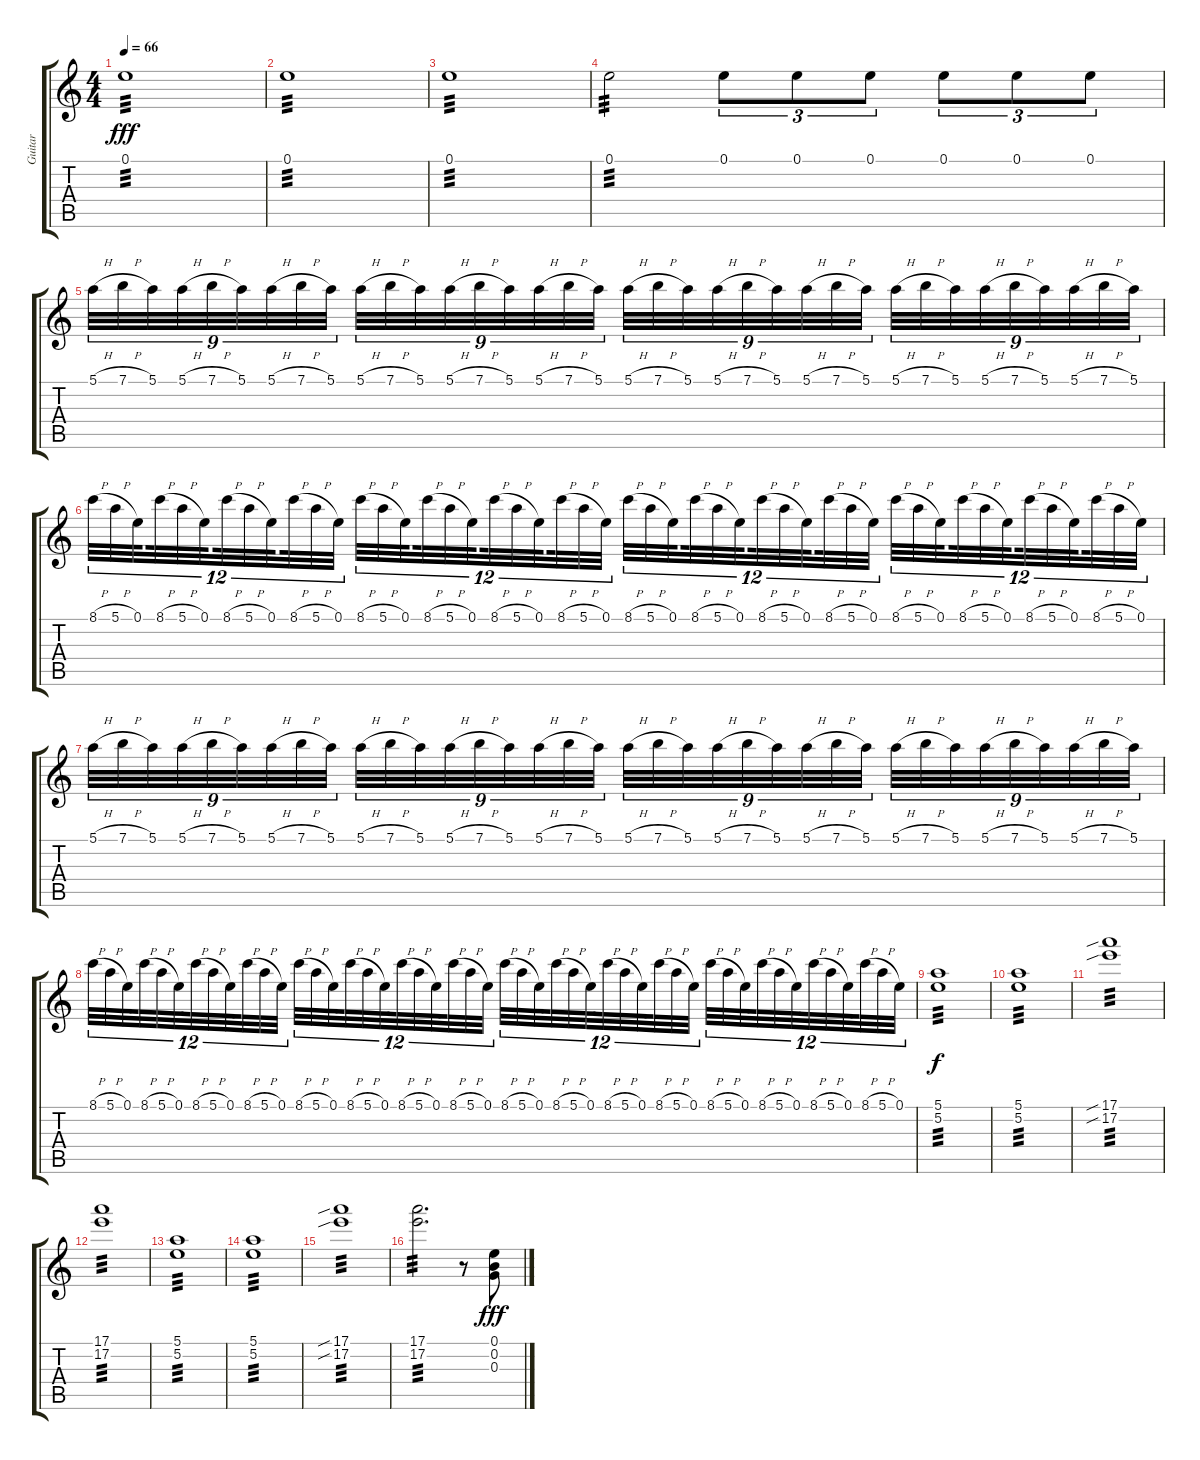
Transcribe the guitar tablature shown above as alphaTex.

\track ("Guitar" "Guitar") {instrument electricguitarjazz}
\staff {score tabs}
\tuning (E4 B3 G3 D3 A2 E2) {hide}
\ts (4 4)
\tempo 66
\clef g2
\ks c
0.1.1{tp 3 dy fff} |
0.1.1{tp 3} |
0.1.1{tp 3} |
0.1.2{tp 3} 0.1.8{tu (3 2)} 0.1.8{tu (3 2)} 0.1.8{tu (3 2)} 0.1.8{tu (3 2)} 0.1.8{tu (3 2)} 0.1.8{tu (3 2)} |
5.1{h}.32{tu (9 8)} 7.1{h}.32{tu (9 8)} 5.1.32{tu (9 8)} 5.1{h}.32{tu (9 8)} 7.1{h}.32{tu (9 8)} 5.1.32{tu (9 8)} 5.1{h}.32{tu (9 8)} 7.1{h}.32{tu (9 8)} 5.1.32{tu (9 8)} 5.1{h}.32{tu (9 8)} 7.1{h}.32{tu (9 8)} 5.1.32{tu (9 8)} 5.1{h}.32{tu (9 8)} 7.1{h}.32{tu (9 8)} 5.1.32{tu (9 8)} 5.1{h}.32{tu (9 8)} 7.1{h}.32{tu (9 8)} 5.1.32{tu (9 8)} 5.1{h}.32{tu (9 8)} 7.1{h}.32{tu (9 8)} 5.1.32{tu (9 8)} 5.1{h}.32{tu (9 8)} 7.1{h}.32{tu (9 8)} 5.1.32{tu (9 8)} 5.1{h}.32{tu (9 8)} 7.1{h}.32{tu (9 8)} 5.1.32{tu (9 8)} 5.1{h}.32{tu (9 8)} 7.1{h}.32{tu (9 8)} 5.1.32{tu (9 8)} 5.1{h}.32{tu (9 8)} 7.1{h}.32{tu (9 8)} 5.1.32{tu (9 8)} 5.1{h}.32{tu (9 8)} 7.1{h}.32{tu (9 8)} 5.1.32{tu (9 8)} |
8.1{h}.32{tu (12 8)} 5.1{h}.32{tu (12 8)} 0.1.32{tu (12 8) beam splitsecondary} 8.1{h}.32{tu (12 8)} 5.1{h}.32{tu (12 8)} 0.1.32{tu (12 8) beam splitsecondary} 8.1{h}.32{tu (12 8)} 5.1{h}.32{tu (12 8)} 0.1.32{tu (12 8) beam splitsecondary} 8.1{h}.32{tu (12 8)} 5.1{h}.32{tu (12 8)} 0.1.32{tu (12 8)} 8.1{h}.32{tu (12 8)} 5.1{h}.32{tu (12 8)} 0.1.32{tu (12 8) beam splitsecondary} 8.1{h}.32{tu (12 8)} 5.1{h}.32{tu (12 8)} 0.1.32{tu (12 8) beam splitsecondary} 8.1{h}.32{tu (12 8)} 5.1{h}.32{tu (12 8)} 0.1.32{tu (12 8) beam splitsecondary} 8.1{h}.32{tu (12 8)} 5.1{h}.32{tu (12 8)} 0.1.32{tu (12 8)} 8.1{h}.32{tu (12 8)} 5.1{h}.32{tu (12 8)} 0.1.32{tu (12 8) beam splitsecondary} 8.1{h}.32{tu (12 8)} 5.1{h}.32{tu (12 8)} 0.1.32{tu (12 8) beam splitsecondary} 8.1{h}.32{tu (12 8)} 5.1{h}.32{tu (12 8)} 0.1.32{tu (12 8) beam splitsecondary} 8.1{h}.32{tu (12 8)} 5.1{h}.32{tu (12 8)} 0.1.32{tu (12 8)} 8.1{h}.32{tu (12 8)} 5.1{h}.32{tu (12 8)} 0.1.32{tu (12 8) beam splitsecondary} 8.1{h}.32{tu (12 8)} 5.1{h}.32{tu (12 8)} 0.1.32{tu (12 8) beam splitsecondary} 8.1{h}.32{tu (12 8)} 5.1{h}.32{tu (12 8)} 0.1.32{tu (12 8) beam splitsecondary} 8.1{h}.32{tu (12 8)} 5.1{h}.32{tu (12 8)} 0.1.32{tu (12 8)} |
5.1{h}.32{tu (9 8)} 7.1{h}.32{tu (9 8)} 5.1.32{tu (9 8)} 5.1{h}.32{tu (9 8)} 7.1{h}.32{tu (9 8)} 5.1.32{tu (9 8)} 5.1{h}.32{tu (9 8)} 7.1{h}.32{tu (9 8)} 5.1.32{tu (9 8)} 5.1{h}.32{tu (9 8)} 7.1{h}.32{tu (9 8)} 5.1.32{tu (9 8)} 5.1{h}.32{tu (9 8)} 7.1{h}.32{tu (9 8)} 5.1.32{tu (9 8)} 5.1{h}.32{tu (9 8)} 7.1{h}.32{tu (9 8)} 5.1.32{tu (9 8)} 5.1{h}.32{tu (9 8)} 7.1{h}.32{tu (9 8)} 5.1.32{tu (9 8)} 5.1{h}.32{tu (9 8)} 7.1{h}.32{tu (9 8)} 5.1.32{tu (9 8)} 5.1{h}.32{tu (9 8)} 7.1{h}.32{tu (9 8)} 5.1.32{tu (9 8)} 5.1{h}.32{tu (9 8)} 7.1{h}.32{tu (9 8)} 5.1.32{tu (9 8)} 5.1{h}.32{tu (9 8)} 7.1{h}.32{tu (9 8)} 5.1.32{tu (9 8)} 5.1{h}.32{tu (9 8)} 7.1{h}.32{tu (9 8)} 5.1.32{tu (9 8)} |
8.1{h}.32{tu (12 8)} 5.1{h}.32{tu (12 8)} 0.1.32{tu (12 8) beam splitsecondary} 8.1{h}.32{tu (12 8)} 5.1{h}.32{tu (12 8)} 0.1.32{tu (12 8) beam splitsecondary} 8.1{h}.32{tu (12 8)} 5.1{h}.32{tu (12 8)} 0.1.32{tu (12 8) beam splitsecondary} 8.1{h}.32{tu (12 8)} 5.1{h}.32{tu (12 8)} 0.1.32{tu (12 8)} 8.1{h}.32{tu (12 8)} 5.1{h}.32{tu (12 8)} 0.1.32{tu (12 8) beam splitsecondary} 8.1{h}.32{tu (12 8)} 5.1{h}.32{tu (12 8)} 0.1.32{tu (12 8) beam splitsecondary} 8.1{h}.32{tu (12 8)} 5.1{h}.32{tu (12 8)} 0.1.32{tu (12 8) beam splitsecondary} 8.1{h}.32{tu (12 8)} 5.1{h}.32{tu (12 8)} 0.1.32{tu (12 8)} 8.1{h}.32{tu (12 8)} 5.1{h}.32{tu (12 8)} 0.1.32{tu (12 8) beam splitsecondary} 8.1{h}.32{tu (12 8)} 5.1{h}.32{tu (12 8)} 0.1.32{tu (12 8) beam splitsecondary} 8.1{h}.32{tu (12 8)} 5.1{h}.32{tu (12 8)} 0.1.32{tu (12 8) beam splitsecondary} 8.1{h}.32{tu (12 8)} 5.1{h}.32{tu (12 8)} 0.1.32{tu (12 8)} 8.1{h}.32{tu (12 8)} 5.1{h}.32{tu (12 8)} 0.1.32{tu (12 8) beam splitsecondary} 8.1{h}.32{tu (12 8)} 5.1{h}.32{tu (12 8)} 0.1.32{tu (12 8) beam splitsecondary} 8.1{h}.32{tu (12 8)} 5.1{h}.32{tu (12 8)} 0.1.32{tu (12 8) beam splitsecondary} 8.1{h}.32{tu (12 8)} 5.1{h}.32{tu (12 8)} 0.1.32{tu (12 8)} |
(5.1 5.2).1{tp 3 dy f} |
(5.1 5.2).1{tp 3} |
(17.1{sib} 17.2{sib}).1{tp 3} |
(17.1 17.2).1{tp 3} |
(5.1 5.2).1{tp 3} |
(5.1 5.2).1{tp 3} |
(17.1{sib} 17.2{sib}).1{tp 3} |
(17.1 17.2).2{d tp 3} r.8 (0.1 0.2 0.3).8{dy fff}
